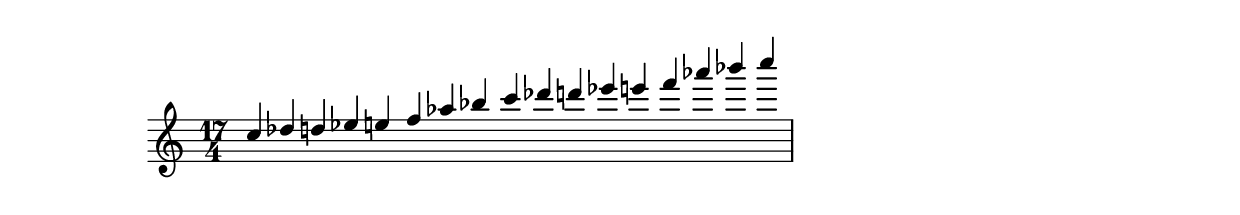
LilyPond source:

\version "2.18.2" \score { \new Staff << \new Voice { \set midiInstrument = #"piano" \voiceOne
 \key c \major \time 17/4
\override Voice.TextScript.font-size = #-4
 { c'' des'' d'' ees'' e'' f'' aes'' bes'' c''' des''' d''' ees''' e''' f''' aes''' bes''' c''''  } 
 } >> \layout { } \midi { \context { \Staff \remove "Staff_performer" }
\context { \Voice \consists "Staff_performer" } \tempo 2 = 60 } }
\paper{oddHeaderMarkup = ##f oddFooterMarkup = ##f}
